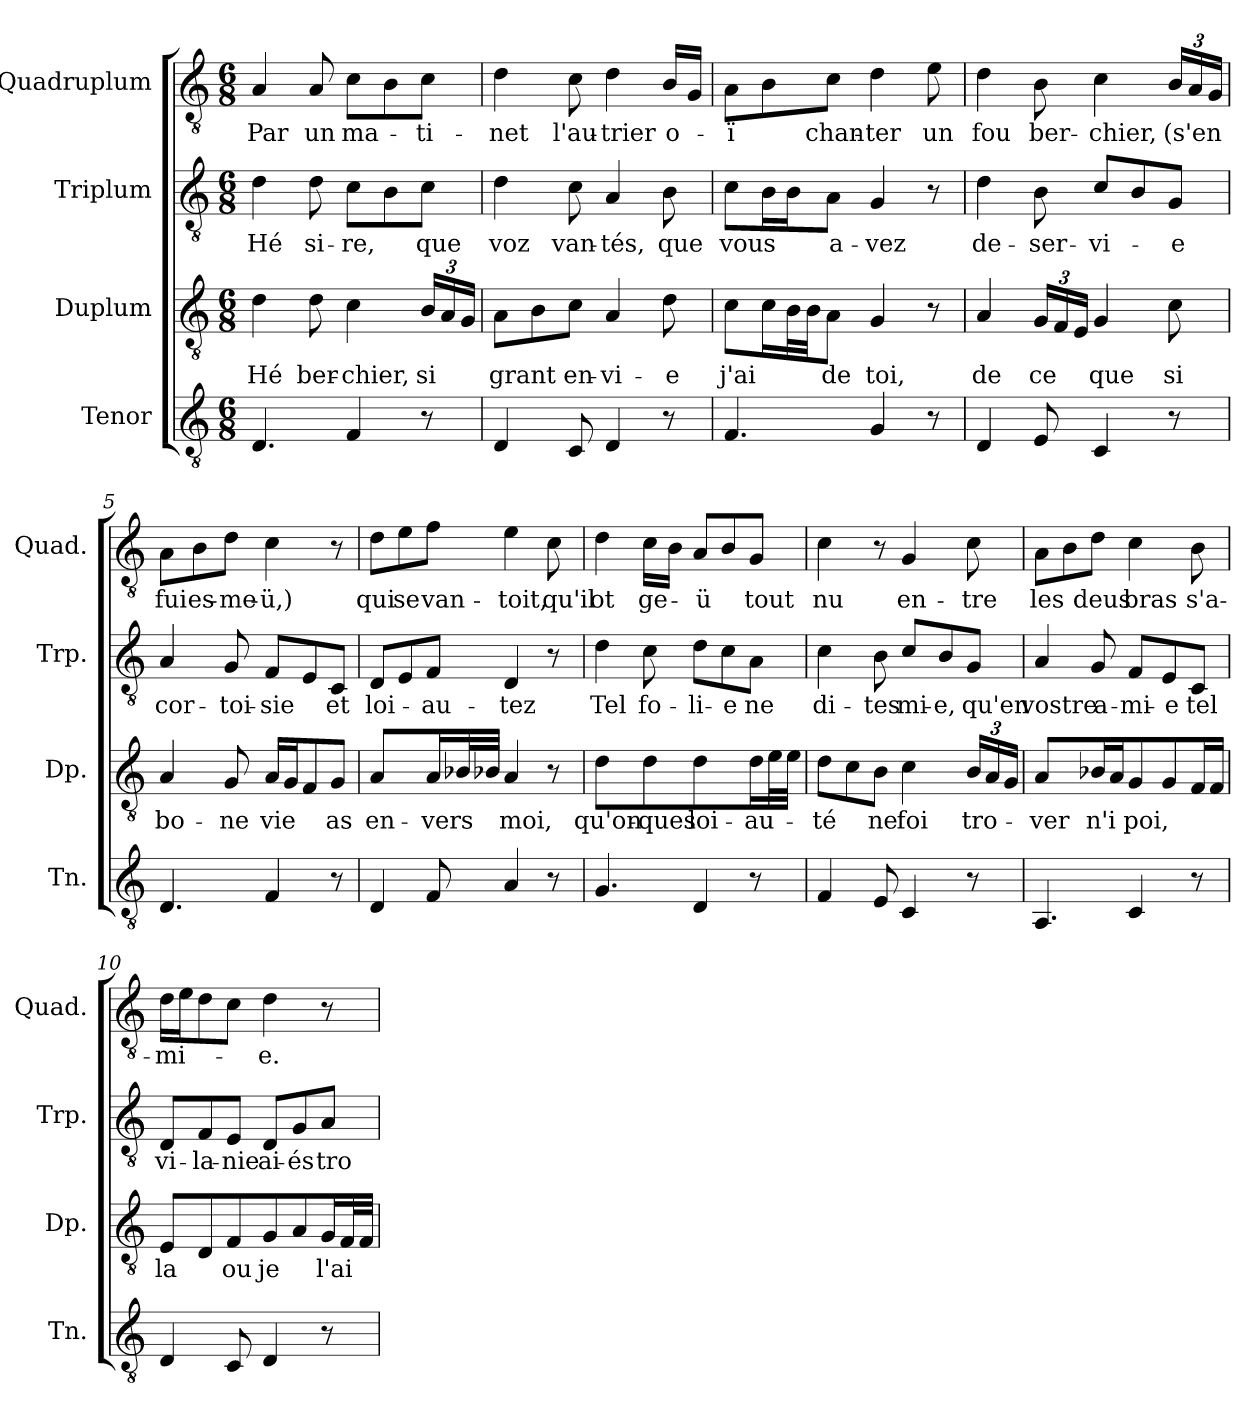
**kern	**kern	**text	**kern	**text	**kern	**text
*part4	*part3	*part3	*part2	*part2	*part1	*part1
*staff4	*staff3	*staff3	*staff2	*staff2	*staff1	*staff1
*I"Tenor	*I"Duplum	*	*I"Triplum	*	*I"Quadruplum	*
*I'Tn.	*I'Dp.	*	*I'Trp.	*	*I'Quad.	*
*clefGv2	*clefGv2	*	*clefGv2	*	*clefGv2	*
*k[]	*k[]	*	*k[]	*	*k[]	*
*M6/8	*M6/8	*	*M6/8	*	*M6/8	*
=1	=1	=1	=1	=1	=1	=1
!	!	!LO:LY:b	!	!LO:LY:b	!	!LO:LY:b
4.D/	4d\	Hé	4d\	Hé	4A/	Par
!	!	!LO:LY:b	!	!LO:LY:b	!	!LO:LY:b
.	8d\	ber-	8d\	si-	8A/	un
!	!	!LO:LY:b	!	!LO:LY:b	!	!LO:LY:b
4F/	4c\	-chier,	8c\L	-re,	8c\L	ma-
.	.	.	8B\	.	8B\	.
*	*Xbrackettup	*	*	*	*	*
!	!	!LO:LY:b	!	!LO:LY:b	!	!LO:LY:b
8r	24B/LL	si	8c\J	que	8c\J	-ti-
.	24A/	.	.	.	.	.
.	24G/JJ	.	.	.	.	.
=2	=2	=2	=2	=2	=2	=2
!	!	!LO:LY:b	!	!LO:LY:b	!	!LO:LY:b
4D/	8A\L	grant	4d\	voz	4d\	-net
.	8B\	.	.	.	.	.
!	!	!LO:LY:b	!	!LO:LY:b	!	!LO:LY:b
8C/	8c\J	en-	8c\	van-	8c\	l'au-
!	!	!LO:LY:b	!	!LO:LY:b	!	!LO:LY:b
4D/	4A/	-vi-	4A/	-tés,	4d\	-trier
!	!	!LO:LY:b	!	!LO:LY:b	!	!LO:LY:b
8r	8d\	-e	8B\	que	16B/LL	o-
.	.	.	.	.	16G/JJ	.
=3	=3	=3	=3	=3	=3	=3
!	!	!LO:LY:b	!	!LO:LY:b	!	!LO:LY:b
4.F/	8c\L	j'ai	8c\L	vous	8A\L	-ï
*	*	*	*tremolo	*	*	*
.	16c\L	.	16B\	.	8B\	.
*	*tremolo	*	*	*	*	*
.	32B\	.	16B\	.	.	.
*	*	*	*Xtremolo	*	*	*
.	32B\JJJ	.	.	.	.	.
*	*Xtremolo	*	*	*	*	*
!	!	!LO:LY:b	!	!LO:LY:b	!	!LO:LY:b
.	8A\J	de	8A\J	a-	8c\J	chan-
!	!	!LO:LY:b	!	!LO:LY:b	!	!LO:LY:b
4G/	4G/	toi,	4G/	-vez	4d\	-ter
!	!	!	!	!	!	!LO:LY:b
8r	8r	.	8r	.	8e\	un
=4	=4	=4	=4	=4	=4	=4
!	!	!LO:LY:b	!	!LO:LY:b	!	!LO:LY:b
4D/	4A/	de	4d\	de-	4d\	fou
!	!	!LO:LY:b	!	!LO:LY:b	!	!LO:LY:b
8E/	24G/LL	ce	8B\	-ser-	8B\	ber-
.	24F/	.	.	.	.	.
.	24E/JJ	.	.	.	.	.
!	!	!LO:LY:b	!	!LO:LY:b	!	!LO:LY:b
4C/	4G/	que	8c/L	-vi-	4c\	-chier,
.	.	.	8B/	.	.	.
!	!	!LO:LY:b	!	!LO:LY:b	!	!
*	*	*	*	*	*Xbrackettup	*
!	!	!	!	!	!	!LO:LY:b
8r	8c\	si	8G/J	-e	24B/LL	(s'en
.	.	.	.	.	24A/	.
.	.	.	.	.	24G/JJ	.
!!LO:LB:g=z
=5	=5	=5	=5	=5	=5	=5
!	!	!LO:LY:b	!	!LO:LY:b	!	!LO:LY:b
4.D/	4A/	bo-	4A/	cor-	8A\L	fui
!	!	!	!	!	!	!LO:LY:b
.	.	.	.	.	8B\	es-
!	!	!LO:LY:b	!	!LO:LY:b	!	!LO:LY:b
.	8G/	-ne	8G/	-toi-	8d\J	-me-
!	!	!LO:LY:b	!	!LO:LY:b	!	!LO:LY:b
4F/	16A/LL	vie	8F/L	-sie	4c\	-ü,)
.	16G/J	.	.	.	.	.
.	8F/	.	8E/	.	.	.
!	!	!LO:LY:b	!	!LO:LY:b	!	!
8r	8G/J	as	8C/J	et	8r	.
=6	=6	=6	=6	=6	=6	=6
!	!	!LO:LY:b	!	!LO:LY:b	!	!LO:LY:b
4D/	4A/	en-	8D/L	loi-	8d\L	qui
!	!	!	!	!	!	!LO:LY:b
.	.	.	8E/	.	8e\	se
!	!	!LO:LY:b	!	!LO:LY:b	!	!LO:LY:b
8F/	16A/LL	-vers	8F/J	-au-	8f\J	van-
*	*tremolo	*	*	*	*	*
.	32B-X/	.	.	.	.	.
.	32B-X/JJJ	.	.	.	.	.
*	*Xtremolo	*	*	*	*	*
!	!	!LO:LY:b	!	!LO:LY:b	!	!LO:LY:b
4A/	4A/	moi,	4D/	-tez	4e\	-toit,
!	!	!	!	!	!	!LO:LY:b
8r	8r	.	8r	.	8c\	qu'il
=7	=7	=7	=7	=7	=7	=7
!	!	!LO:LY:b	!	!LO:LY:b	!	!LO:LY:b
4.G/	4d\	qu'on-	4d\	Tel	4d\	ot
!	!	!LO:LY:b	!	!LO:LY:b	!	!LO:LY:b
.	8d\	-ques	8c\	fo-	16c\LL	ge-
.	.	.	.	.	16B\JJ	.
!	!	!LO:LY:b	!	!LO:LY:b	!	!LO:LY:b
4D/	4d\	loi-	8d\L	-li-	8A/L	-ü
!	!	!	!	!LO:LY:b	!	!
.	.	.	8c\	-e	8B/	.
!	!	!LO:LY:b	!	!LO:LY:b	!	!LO:LY:b
8r	16d\LL	-au-	8A\J	ne	8G/J	tout
*	*tremolo	*	*	*	*	*
.	32e\	.	.	.	.	.
.	32e\JJJ	.	.	.	.	.
*	*Xtremolo	*	*	*	*	*
=8	=8	=8	=8	=8	=8	=8
!	!	!LO:LY:b	!	!LO:LY:b	!	!LO:LY:b
4F/	8d\L	-té	4c\	di-	4c\	nu
.	8c\	.	.	.	.	.
!	!	!LO:LY:b	!	!LO:LY:b	!	!
8E/	8B\J	ne	8B\	-tes	8r	.
!	!	!LO:LY:b	!	!LO:LY:b	!	!LO:LY:b
4C/	4c\	foi	8c/L	mi-	4G/	en-
!	!	!	!	!LO:LY:b	!	!
.	.	.	8B/	-e,	.	.
!	!	!LO:LY:b	!	!LO:LY:b	!	!LO:LY:b
8r	24B/LL	tro-	8G/J	qu'en	8c\	-tre
.	24A/	.	.	.	.	.
.	24G/JJ	.	.	.	.	.
!!LO:LB:g=z
=9	=9	=9	=9	=9	=9	=9
!	!	!LO:LY:b	!	!LO:LY:b	!	!LO:LY:b
4.AA/	4A/	-ver	4A/	vostre	8A\L	les
.	.	.	.	.	8B\	.
!	!	!LO:LY:b	!	!LO:LY:b	!	!LO:LY:b
.	16B-i/LL	n'i	8G/	a-	8d\J	deus
.	16A/JJ	.	.	.	.	.
!	!	!LO:LY:b	!	!LO:LY:b	!	!LO:LY:b
4C/	8G/L	poi,	8F/L	-mi-	4c\	bras
!	!	!	!	!LO:LY:b	!	!
.	8G/	.	8E/	-e	.	.
!	!	!	!	!LO:LY:b	!	!LO:LY:b
*	*tremolo	*	*	*	*	*
8r	16F/	.	8C/J	tel	8B\	s'a-
.	16F/JJ	.	.	.	.	.
*	*Xtremolo	*	*	*	*	*
=10	=10	=10	=10	=10	=10	=10
!	!	!LO:LY:b	!	!LO:LY:b	!	!LO:LY:b
4D/	8E/L	la	8D/L	vi-	16d\LL	-mi-
.	.	.	.	.	16e\J	.
!	!	!	!	!LO:LY:b	!	!
.	8D/	.	8F/	-la-	8d\	.
!	!	!LO:LY:b	!	!LO:LY:b	!	!
8C/	8F/J	ou	8E/J	-nie	8c\J	.
!	!	!LO:LY:b	!	!LO:LY:b	!	!LO:LY:b
4D/	8G/L	je	8D/L	ai-	4d\	-e.
!	!	!	!	!LO:LY:b	!	!
.	8A/	.	8G/	-és	.	.
!	!	!LO:LY:b	!	!LO:LY:b	!	!
8r	16G/L	l'ai	8A/J	tro-	8r	.
*	*tremolo	*	*	*	*	*
.	32F/	.	.	.	.	.
.	32F/JJJ	.	.	.	.	.
*	*Xtremolo	*	*	*	*	*
=	=	=	=	=	=	=
*-	*-	*-	*-	*-	*-	*-
